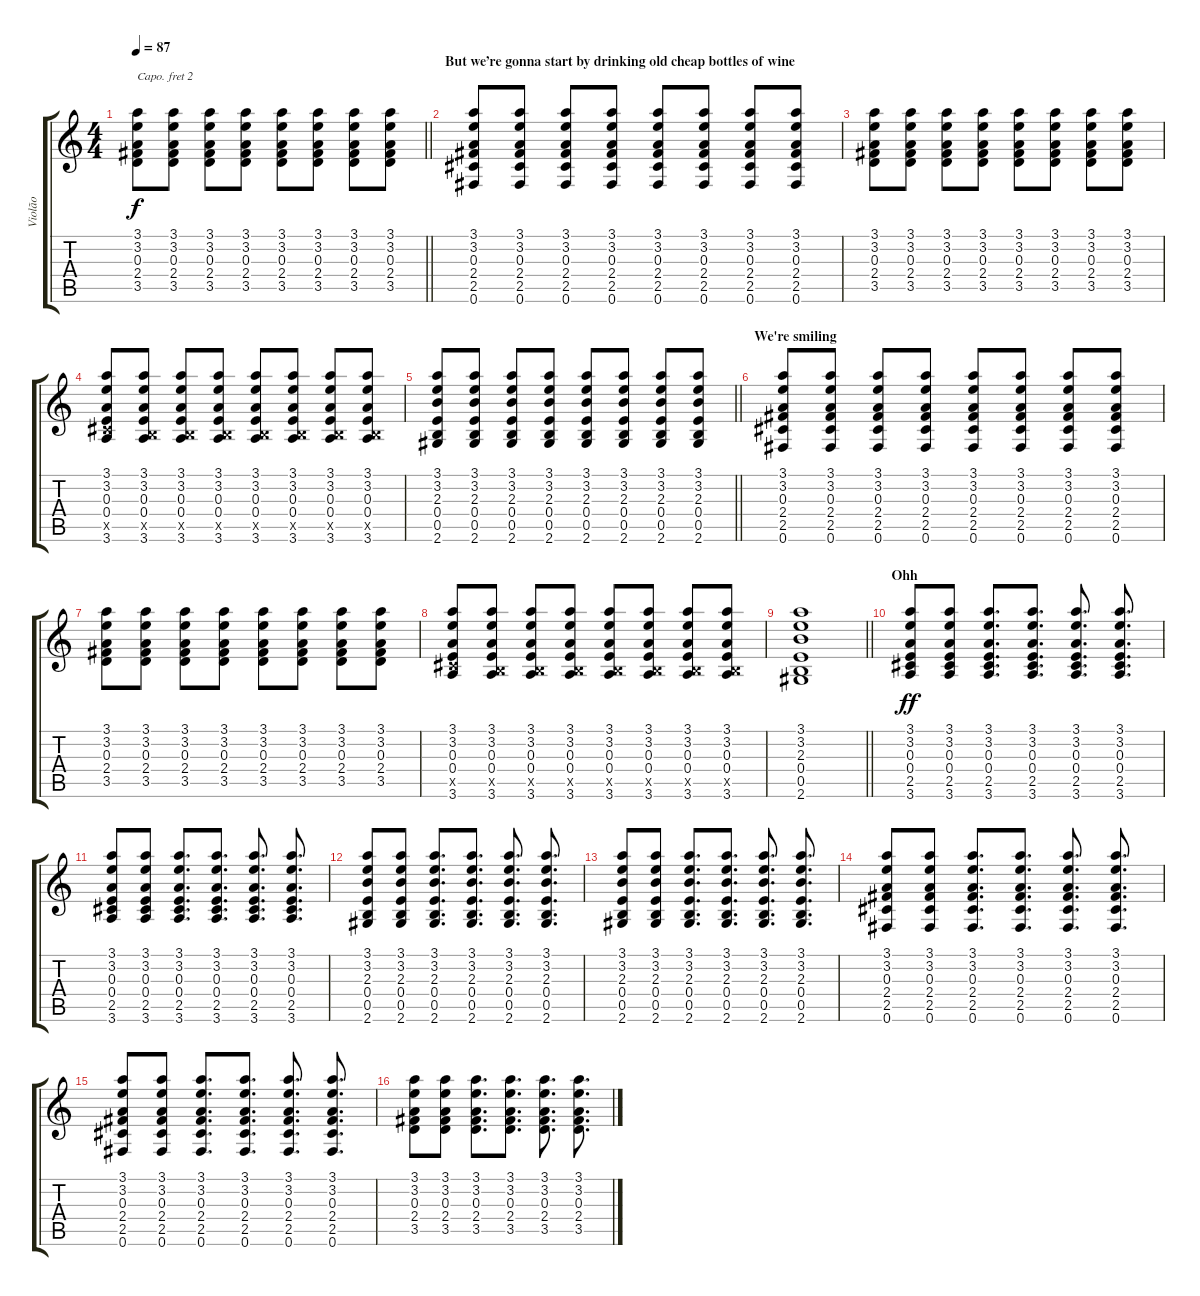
\track ("Violão" "Violão") {instrument acousticguitarnylon}
\staff {score tabs}
\capo 2
\tuning (E4 B3 G3 D3 A2 E2) {hide}
\ts (4 4)
\tempo 87
\clef g2
\barLineRight lightlight
\ks c
(3.1 3.2 0.3 2.4 3.5).8{dy f} (3.1 3.2 0.3 2.4 3.5).8 (3.1 3.2 0.3 2.4 3.5).8 (3.1 3.2 0.3 2.4 3.5).8 (3.1 3.2 0.3 2.4 3.5).8 (3.1 3.2 0.3 2.4 3.5).8 (3.1 3.2 0.3 2.4 3.5).8 (3.1 3.2 0.3 2.4 3.5).8 |
\section ("" "But we’re gonna start by drinking old cheap bottles of wine")
(3.1 3.2 0.3 2.4 2.5 0.6).8 (3.1 3.2 0.3 2.4 2.5 0.6).8 (3.1 3.2 0.3 2.4 2.5 0.6).8 (3.1 3.2 0.3 2.4 2.5 0.6).8 (3.1 3.2 0.3 2.4 2.5 0.6).8 (3.1 3.2 0.3 2.4 2.5 0.6).8 (3.1 3.2 0.3 2.4 2.5 0.6).8 (3.1 3.2 0.3 2.4 2.5 0.6).8 |
(3.1 3.2 0.3 2.4 3.5).8 (3.1 3.2 0.3 2.4 3.5).8 (3.1 3.2 0.3 2.4 3.5).8 (3.1 3.2 0.3 2.4 3.5).8 (3.1 3.2 0.3 2.4 3.5).8 (3.1 3.2 0.3 2.4 3.5).8 (3.1 3.2 0.3 2.4 3.5).8 (3.1 3.2 0.3 2.4 3.5).8 |
(3.1 3.2 0.3 0.4 2.5{x} 3.6).8 (3.1 3.2 0.3 0.4 0.5{x} 3.6).8 (3.1 3.2 0.3 0.4 0.5{x} 3.6).8 (3.1 3.2 0.3 0.4 0.5{x} 3.6).8 (3.1 3.2 0.3 0.4 0.5{x} 3.6).8 (3.1 3.2 0.3 0.4 0.5{x} 3.6).8 (3.1 3.2 0.3 0.4 0.5{x} 3.6).8 (3.1 3.2 0.3 0.4 0.5{x} 3.6).8 |
\barLineRight lightlight
(3.1 3.2 2.3 0.4 0.5 2.6).8 (3.1 3.2 2.3 0.4 0.5 2.6).8 (3.1 3.2 2.3 0.4 0.5 2.6).8 (3.1 3.2 2.3 0.4 0.5 2.6).8 (3.1 3.2 2.3 0.4 0.5 2.6).8 (3.1 3.2 2.3 0.4 0.5 2.6).8 (3.1 3.2 2.3 0.4 0.5 2.6).8 (3.1 3.2 2.3 0.4 0.5 2.6).8 |
\section ("" "We're smiling")
(3.1 3.2 0.3 2.4 2.5 0.6).8 (3.1 3.2 0.3 2.4 2.5 0.6).8 (3.1 3.2 0.3 2.4 2.5 0.6).8 (3.1 3.2 0.3 2.4 2.5 0.6).8 (3.1 3.2 0.3 2.4 2.5 0.6).8 (3.1 3.2 0.3 2.4 2.5 0.6).8 (3.1 3.2 0.3 2.4 2.5 0.6).8 (3.1 3.2 0.3 2.4 2.5 0.6).8 |
(3.1 3.2 0.3 2.4 3.5).8 (3.1 3.2 0.3 2.4 3.5).8 (3.1 3.2 0.3 2.4 3.5).8 (3.1 3.2 0.3 2.4 3.5).8 (3.1 3.2 0.3 2.4 3.5).8 (3.1 3.2 0.3 2.4 3.5).8 (3.1 3.2 0.3 2.4 3.5).8 (3.1 3.2 0.3 2.4 3.5).8 |
(3.1 3.2 0.3 0.4 2.5{x} 3.6).8 (3.1 3.2 0.3 0.4 0.5{x} 3.6).8 (3.1 3.2 0.3 0.4 0.5{x} 3.6).8 (3.1 3.2 0.3 0.4 0.5{x} 3.6).8 (3.1 3.2 0.3 0.4 0.5{x} 3.6).8 (3.1 3.2 0.3 0.4 0.5{x} 3.6).8 (3.1 3.2 0.3 0.4 0.5{x} 3.6).8 (3.1 3.2 0.3 0.4 0.5{x} 3.6).8 |
\barLineRight lightlight
(3.1 3.2 2.3 0.4 0.5 2.6).1 |
\section ("" "Ohh")
(3.1 3.2 0.3 0.4 2.5 3.6).8{dy ff} (3.1 3.2 0.3 0.4 2.5 3.6).8 (3.1 3.2 0.3 0.4 2.5 3.6).8{d} (3.1 3.2 0.3 0.4 2.5 3.6).8{d} (3.1 3.2 0.3 0.4 2.5 3.6).8{d} (3.1 3.2 0.3 0.4 2.5 3.6).8{d} |
(3.1 3.2 0.3 0.4 2.5 3.6).8 (3.1 3.2 0.3 0.4 2.5 3.6).8 (3.1 3.2 0.3 0.4 2.5 3.6).8{d} (3.1 3.2 0.3 0.4 2.5 3.6).8{d} (3.1 3.2 0.3 0.4 2.5 3.6).8{d} (3.1 3.2 0.3 0.4 2.5 3.6).8{d} |
(3.1 3.2 2.3 0.4 0.5 2.6).8 (3.1 3.2 2.3 0.4 0.5 2.6).8 (3.1 3.2 2.3 0.4 0.5 2.6).8{d} (3.1 3.2 2.3 0.4 0.5 2.6).8{d} (3.1 3.2 2.3 0.4 0.5 2.6).8{d} (3.1 3.2 2.3 0.4 0.5 2.6).8{d} |
(3.1 3.2 2.3 0.4 0.5 2.6).8 (3.1 3.2 2.3 0.4 0.5 2.6).8 (3.1 3.2 2.3 0.4 0.5 2.6).8{d} (3.1 3.2 2.3 0.4 0.5 2.6).8{d} (3.1 3.2 2.3 0.4 0.5 2.6).8{d} (3.1 3.2 2.3 0.4 0.5 2.6).8{d} |
(3.1 3.2 0.3 2.4 2.5 0.6).8 (3.1 3.2 0.3 2.4 2.5 0.6).8 (3.1 3.2 0.3 2.4 2.5 0.6).8{d} (3.1 3.2 0.3 2.4 2.5 0.6).8{d} (3.1 3.2 0.3 2.4 2.5 0.6).8{d} (3.1 3.2 0.3 2.4 2.5 0.6).8{d} |
(3.1 3.2 0.3 2.4 2.5 0.6).8 (3.1 3.2 0.3 2.4 2.5 0.6).8 (3.1 3.2 0.3 2.4 2.5 0.6).8{d} (3.1 3.2 0.3 2.4 2.5 0.6).8{d} (3.1 3.2 0.3 2.4 2.5 0.6).8{d} (3.1 3.2 0.3 2.4 2.5 0.6).8{d} |
(3.1 3.2 0.3 2.4 3.5).8 (3.1 3.2 0.3 2.4 3.5).8 (3.1 3.2 0.3 2.4 3.5).8{d} (3.1 3.2 0.3 2.4 3.5).8{d} (3.1 3.2 0.3 2.4 3.5).8{d} (3.1 3.2 0.3 2.4 3.5).8{d}
